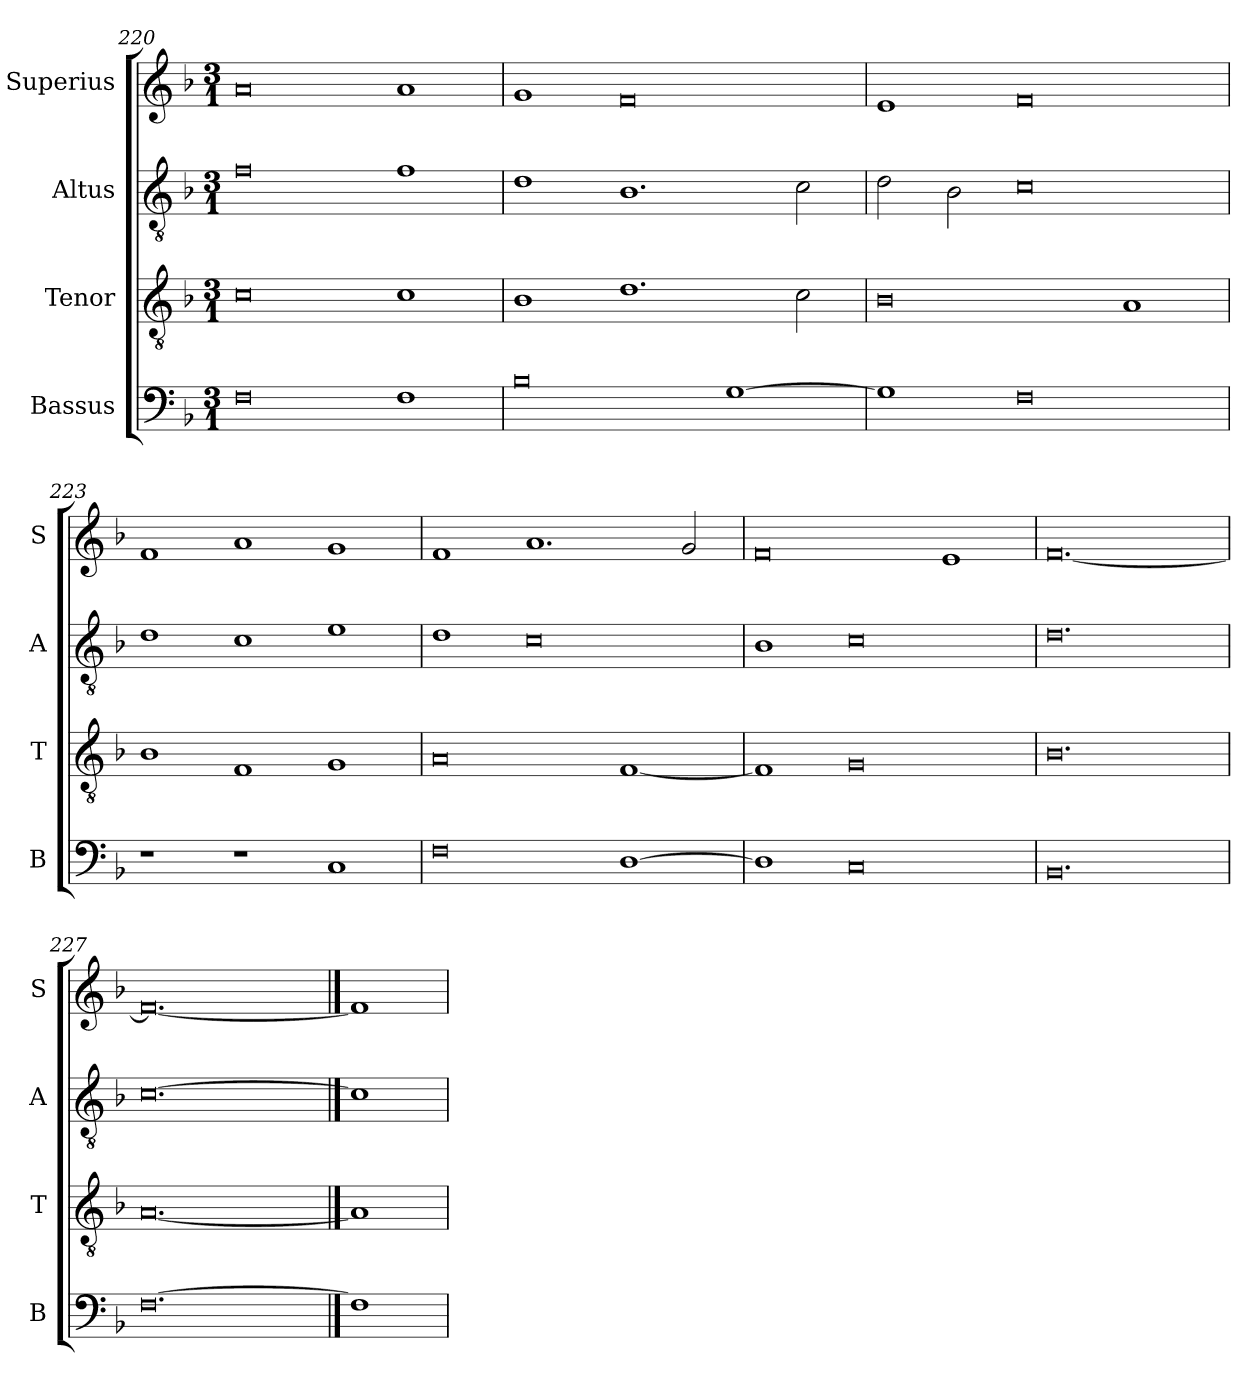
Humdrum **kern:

**kern	**kern	**kern	**kern
*part4	*part3	*part2	*part1
*staff4	*staff3	*staff2	*staff1
*I"Bassus	*I"Tenor	*I"Altus	*I"Superius
*I'B	*I'T	*I'A	*I'S
*clefF4	*clefGv2	*clefGv2	*clefG2
*k[b-]	*k[b-]	*k[b-]	*k[b-]
*F:	*F:	*F:	*F:
*M3/1	*M3/1	*M3/1	*M3/1
=220	=220	=220	=220
0F	0c	0f	0a
1F	1c	1f	1a
=221	=221	=221	=221
0B-	1B-	1d	1g
.	1.d	1.B-	0f
[1G	.	.	.
.	2c	2c	.
=222	=222	=222	=222
1G]	0B-	2d	1e
.	.	2B-	.
0F	.	0c	0f
.	1A	.	.
=223	=223	=223	=223
1r	1B-	1d	1f
1r	1F	1c	1a
1C	1G	1e	1g
=224	=224	=224	=224
0F	0A	1d	1f
.	.	0c	1.a
[1D	[1F	.	.
.	.	.	2g
=225	=225	=225	=225
1D]	1F]	1B-	0f
0C	0G	0c	.
.	.	.	1e
=226	=226	=226	=226
0.BB-	0.B-	0.d	[0.f
=227	=227	=227	=227
[0.F	[0.A	[0.c	0.f_
==228	==228	==228	==228
1F]	1A]	1c]	1f]
=	=	=	=
*-	*-	*-	*-
